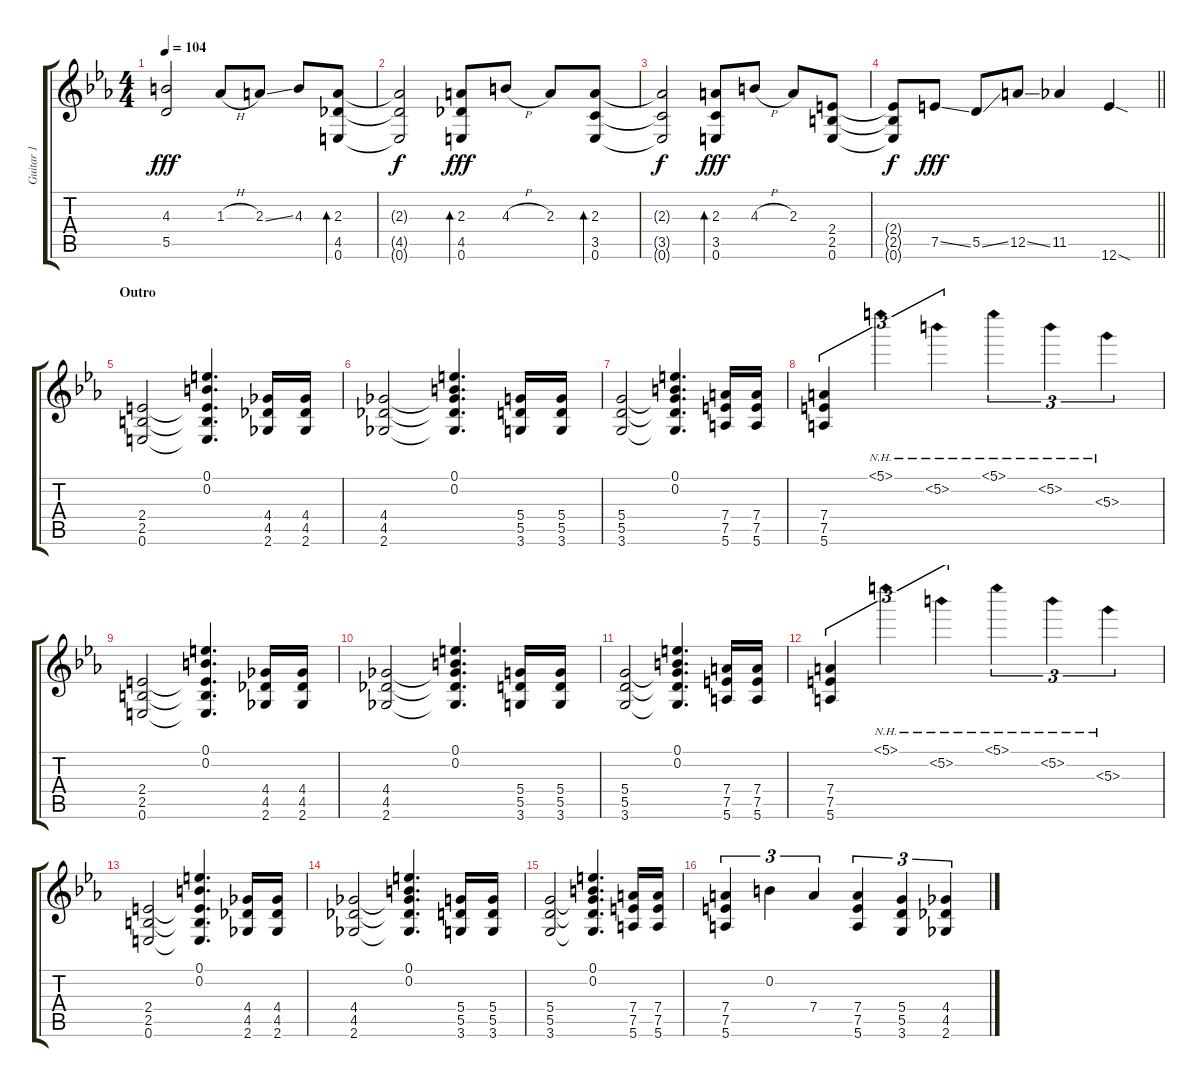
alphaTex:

\track ("Guitar 1" "Guitar 1") {instrument electricguitarclean}
\staff {score tabs}
\tuning (E4 B3 G3 D3 A2 E2) {hide}
\ts (4 4)
\tempo 104
\clef g2
\ks eb
(4.3 5.5).2{dy fff} 1.3{h}.8 2.3{ss}.8 4.3.8 (2.3 4.5 0.6).8{bd 240} |
(2.3{t} 4.5{t} 0.6{t}).2{dy f} (2.3 4.5 0.6).8{bd 240 dy fff} 4.3{h}.8 2.3.8 (2.3 3.5 0.6).8{bd 240} |
(2.3{t} 3.5{t} 0.6{t}).2{dy f} (2.3 3.5 0.6).8{bd 240 dy fff} 4.3{h}.8 2.3.8 (2.4 2.5 0.6).8 |
\barLineRight lightlight
(2.4{t} 2.5{t} 0.6{t}).8{dy f} 7.5{ss}.8{dy fff} 5.5{ss}.8 12.5{ss}.8 11.5.4 12.6{sod}.4 |
\section ("" "Outro")
(2.4 2.5 0.6).2 (0.1 0.2 2.4{t} 2.5{t} 0.6{t}).4{d} (4.4 4.5 2.6).16 (4.4 4.5 2.6).16 |
(4.4 4.5 2.6).2 (0.1 0.2 4.4{t} 4.5{t} 2.6{t}).4{d} (5.4 5.5 3.6).16 (5.4 5.5 3.6).16 |
(5.4 5.5 3.6).2 (0.1 0.2 5.4{t} 5.5{t} 3.6{t}).4{d} (7.4 7.5 5.6).16 (7.4 7.5 5.6).16 |
(7.4 7.5 5.6).4{tu (3 2)} 5.1{nh}.4{tu (3 2)} 5.2{nh}.4{tu (3 2)} 5.1{nh}.4{tu (3 2)} 5.2{nh}.4{tu (3 2)} 5.3{nh}.4{tu (3 2)} |
(2.4 2.5 0.6).2 (0.1 0.2 2.4{t} 2.5{t} 0.6{t}).4{d} (4.4 4.5 2.6).16 (4.4 4.5 2.6).16 |
(4.4 4.5 2.6).2 (0.1 0.2 4.4{t} 4.5{t} 2.6{t}).4{d} (5.4 5.5 3.6).16 (5.4 5.5 3.6).16 |
(5.4 5.5 3.6).2 (0.1 0.2 5.4{t} 5.5{t} 3.6{t}).4{d} (7.4 7.5 5.6).16 (7.4 7.5 5.6).16 |
(7.4 7.5 5.6).4{tu (3 2)} 5.1{nh}.4{tu (3 2)} 5.2{nh}.4{tu (3 2)} 5.1{nh}.4{tu (3 2)} 5.2{nh}.4{tu (3 2)} 5.3{nh}.4{tu (3 2)} |
(2.4 2.5 0.6).2 (0.1 0.2 2.4{t} 2.5{t} 0.6{t}).4{d} (4.4 4.5 2.6).16 (4.4 4.5 2.6).16 |
(4.4 4.5 2.6).2 (0.1 0.2 4.4{t} 4.5{t} 2.6{t}).4{d} (5.4 5.5 3.6).16 (5.4 5.5 3.6).16 |
(5.4 5.5 3.6).2 (0.1 0.2 5.4{t} 5.5{t} 3.6{t}).4{d} (7.4 7.5 5.6).16 (7.4 7.5 5.6).16 |
(7.4 7.5 5.6).4{tu (3 2)} 0.2.4{tu (3 2)} 7.4.4{tu (3 2)} (7.4 7.5 5.6).4{tu (3 2)} (5.4 5.5 3.6).4{tu (3 2)} (4.4 4.5 2.6).4{tu (3 2)}
